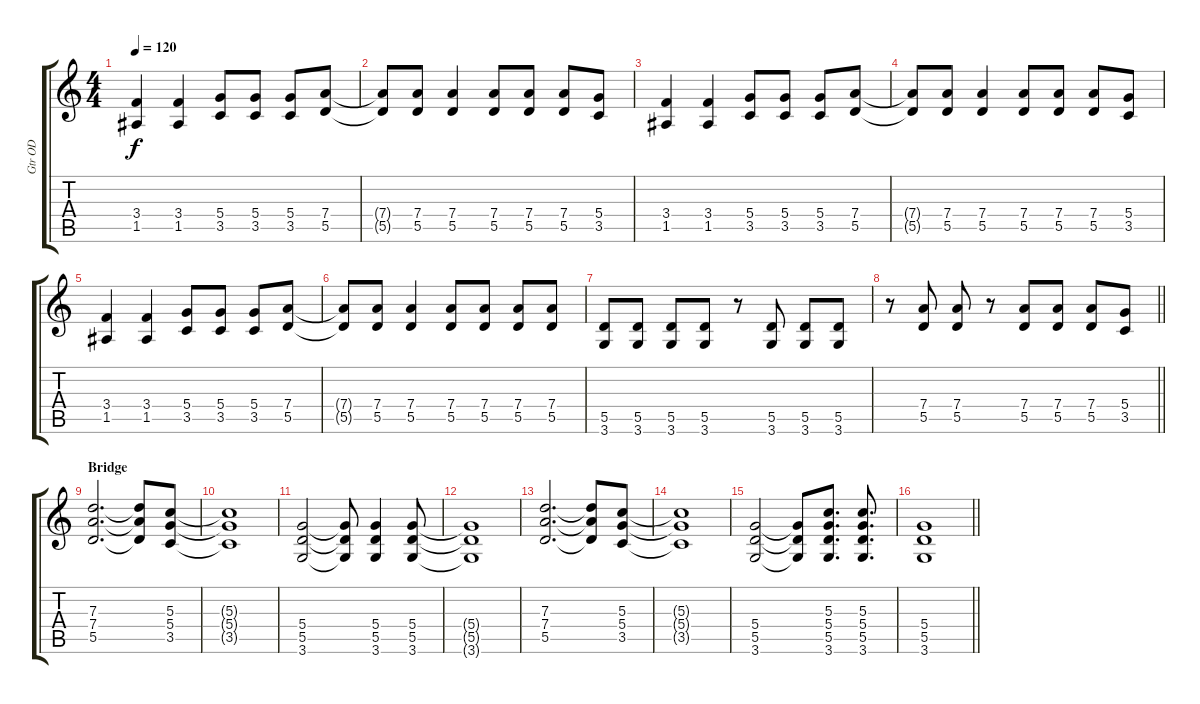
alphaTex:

\track ("Gtr OD" "Gtr OD") {instrument overdrivenguitar}
\staff {score tabs}
\tuning (E4 B3 G3 D3 A2 E2) {hide}
\ts (4 4)
\tempo 120
\clef g2
\ks c
(3.4 1.5).4{dy f} (3.4 1.5).4 (5.4 3.5).8 (5.4 3.5).8 (5.4 3.5).8 (7.4 5.5).8 |
(7.4{t} 5.5{t}).8 (7.4 5.5).8 (7.4 5.5).4 (7.4 5.5).8 (7.4 5.5).8 (7.4 5.5).8 (5.4 3.5).8 |
(3.4 1.5).4 (3.4 1.5).4 (5.4 3.5).8 (5.4 3.5).8 (5.4 3.5).8 (7.4 5.5).8 |
(7.4{t} 5.5{t}).8 (7.4 5.5).8 (7.4 5.5).4 (7.4 5.5).8 (7.4 5.5).8 (7.4 5.5).8 (5.4 3.5).8 |
(3.4 1.5).4 (3.4 1.5).4 (5.4 3.5).8 (5.4 3.5).8 (5.4 3.5).8 (7.4 5.5).8 |
(7.4{t} 5.5{t}).8 (7.4 5.5).8 (7.4 5.5).4 (7.4 5.5).8 (7.4 5.5).8 (7.4 5.5).8 (7.4 5.5).8 |
(5.5 3.6).8 (5.5 3.6).8 (5.5 3.6).8 (5.5 3.6).8 r.8 (5.5 3.6).8 (5.5 3.6).8 (5.5 3.6).8 |
\barLineRight lightlight
r.8 (7.4 5.5).8 (7.4 5.5).8 r.8 (7.4 5.5).8 (7.4 5.5).8 (7.4 5.5).8 (5.4 3.5).8 |
\section ("" "Bridge")
(7.3 7.4 5.5).2{d} (7.3{t} 7.4{t} 5.5{t}).8 (5.3 5.4 3.5).8 |
(5.3{t} 5.4{t} 3.5{t}).1 |
(5.4 5.5 3.6).2 (5.4{t} 5.5{t} 3.6{t}).8 (5.4 5.5 3.6).4 (5.4 5.5 3.6).8 |
(5.4{t} 5.5{t} 3.6{t}).1 |
(7.3 7.4 5.5).2{d} (7.3{t} 7.4{t} 5.5{t}).8 (5.3 5.4 3.5).8 |
(5.3{t} 5.4{t} 3.5{t}).1 |
(5.4 5.5 3.6).2 (5.4{t} 5.5{t} 3.6{t}).8 (5.3 5.4 5.5 3.6).8{d} (5.3 5.4 5.5 3.6).8{d} |
\barLineRight lightlight
(5.4 5.5 3.6).1
